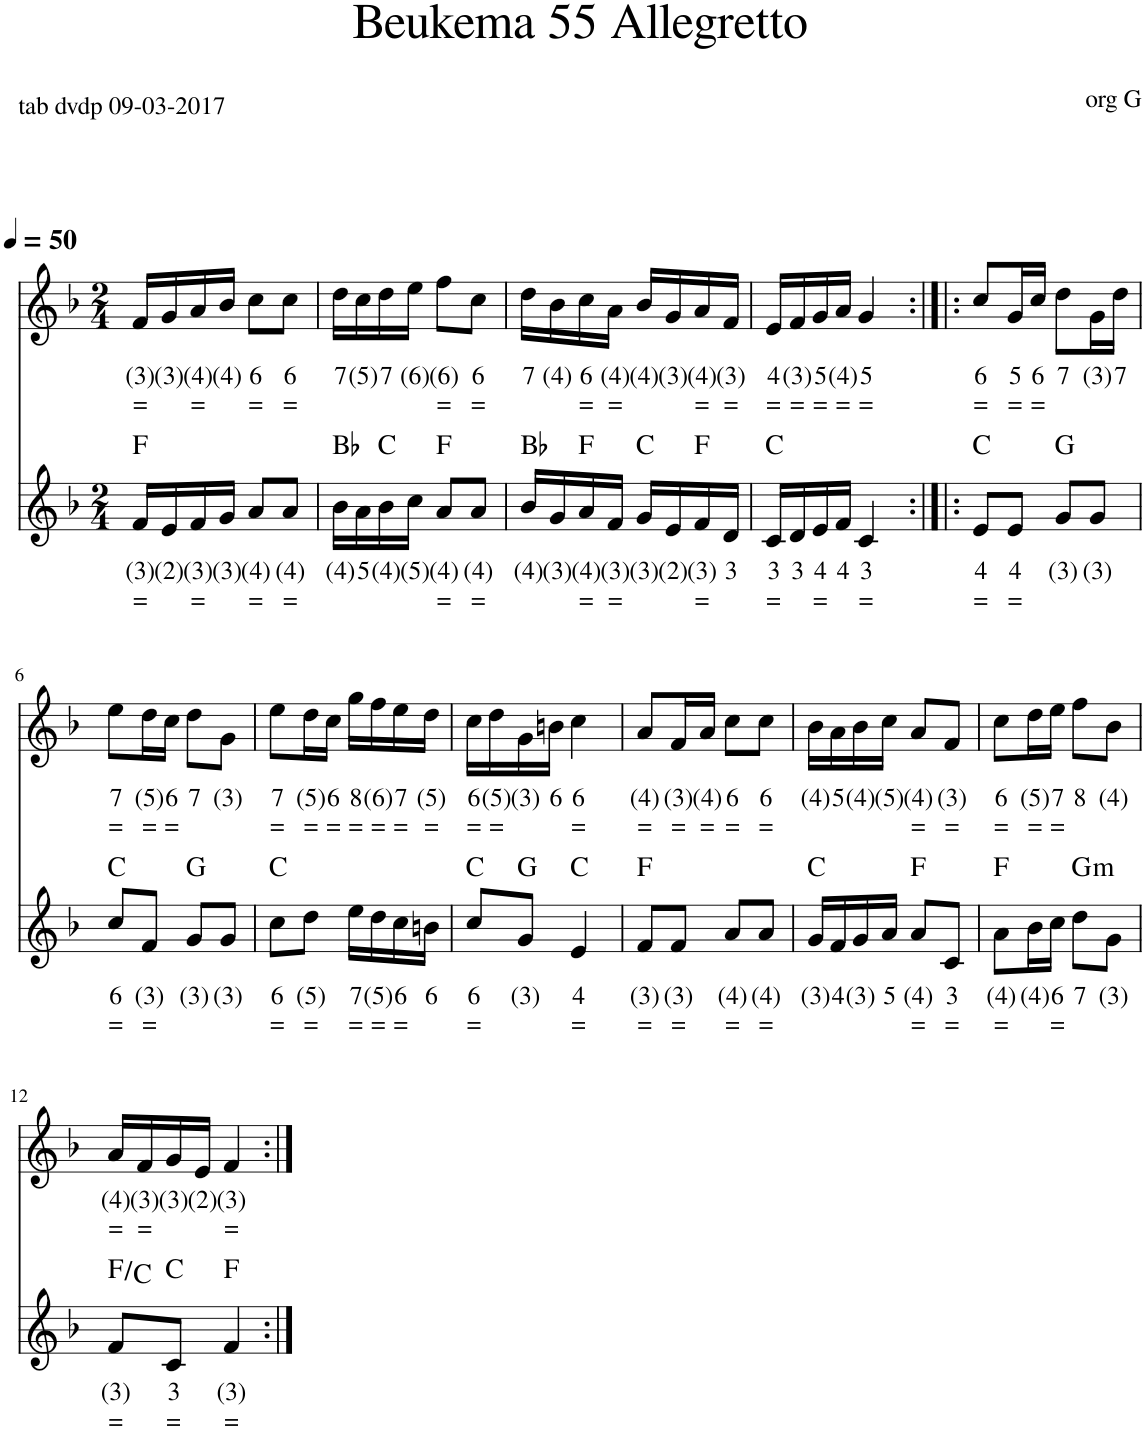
**kern	**text	**text	**harte	**kern	**text	**text
*part2	*part2	*part2	*part2	*part1	*part1	*part1
*staff2	*staff2	*staff2	*	*staff1	*staff1	*staff1
*I"Stem	*	*	*	*I"Stem	*	*
*clefG2	*	*	*	*clefG2	*	*
*k[b-]	*	*	*	*k[b-]	*	*
*M2/4	*	*	*	*M2/4	*	*
*MM50	*	*	*	*MM50	*	*
=1	=1	=1	=1	=1	=1	=1
!	!LO:LY:b	!LO:LY:b	!	!	!LO:LY:b	!LO:LY:b
16f/LL	(3)	=	F:maj	16f/LL	(3)	=
!	!LO:LY:b	!	!	!	!LO:LY:b	!
16e/	(2)	.	.	16g/	(3)	.
!	!LO:LY:b	!LO:LY:b	!	!	!LO:LY:b	!LO:LY:b
16f/	(3)	=	.	16a/	(4)	=
!	!LO:LY:b	!	!	!	!LO:LY:b	!
16g/JJ	(3)	.	.	16b-/JJ	(4)	.
!	!LO:LY:b	!LO:LY:b	!	!	!LO:LY:b	!LO:LY:b
8a/L	(4)	=	.	8cc\L	6	=
!	!LO:LY:b	!LO:LY:b	!	!	!LO:LY:b	!LO:LY:b
8a/J	(4)	=	.	8cc\J	6	=
=2	=2	=2	=2	=2	=2	=2
!	!LO:LY:b	!	!	!	!LO:LY:b	!
16b-\LL	(4)	.	Bb:maj	16dd\LL	7	.
!	!LO:LY:b	!	!	!	!LO:LY:b	!
16a\	5	.	.	16cc\	(5)	.
!	!LO:LY:b	!	!	!	!LO:LY:b	!
16b-\	(4)	.	C:maj	16dd\	7	.
!	!LO:LY:b	!	!	!	!LO:LY:b	!
16cc\JJ	(5)	.	.	16ee\JJ	(6)	.
!	!LO:LY:b	!LO:LY:b	!	!	!LO:LY:b	!LO:LY:b
8a/L	(4)	=	F:maj	8ff\L	(6)	=
!	!LO:LY:b	!LO:LY:b	!	!	!LO:LY:b	!LO:LY:b
8a/J	(4)	=	.	8cc\J	6	=
=3	=3	=3	=3	=3	=3	=3
!	!LO:LY:b	!	!	!	!LO:LY:b	!
16b-/LL	(4)	.	Bb:maj	16dd\LL	7	.
!	!LO:LY:b	!	!	!	!LO:LY:b	!
16g/	(3)	.	.	16b-\	(4)	.
!	!LO:LY:b	!LO:LY:b	!	!	!LO:LY:b	!LO:LY:b
16a/	(4)	=	F:maj	16cc\	6	=
!	!LO:LY:b	!LO:LY:b	!	!	!LO:LY:b	!LO:LY:b
16f/JJ	(3)	=	.	16a\JJ	(4)	=
!	!LO:LY:b	!	!	!	!LO:LY:b	!
16g/LL	(3)	.	C:maj	16b-/LL	(4)	.
!	!LO:LY:b	!	!	!	!LO:LY:b	!
16e/	(2)	.	.	16g/	(3)	.
!	!LO:LY:b	!LO:LY:b	!	!	!LO:LY:b	!LO:LY:b
16f/	(3)	=	F:maj	16a/	(4)	=
!	!LO:LY:b	!	!	!	!LO:LY:b	!LO:LY:b
16d/JJ	3	.	.	16f/JJ	(3)	=
=4	=4	=4	=4	=4	=4	=4
!	!LO:LY:b	!LO:LY:b	!	!	!LO:LY:b	!LO:LY:b
16c/LL	3	=	C:maj	16e/LL	4	=
!	!LO:LY:b	!	!	!	!LO:LY:b	!LO:LY:b
16d/	3	.	.	16f/	(3)	=
!	!LO:LY:b	!LO:LY:b	!	!	!LO:LY:b	!LO:LY:b
16e/	4	=	.	16g/	5	=
!	!LO:LY:b	!	!	!	!LO:LY:b	!LO:LY:b
16f/JJ	4	.	.	16a/JJ	(4)	=
!	!LO:LY:b	!LO:LY:b	!	!	!LO:LY:b	!LO:LY:b
4c/	3	=	.	4g/	5	=
=5:|!|:	=5:|!|:	=5:|!|:	=5:|!|:	=5:|!|:	=5:|!|:	=5:|!|:
!	!LO:LY:b	!LO:LY:b	!	!	!LO:LY:b	!LO:LY:b
8e/L	4	=	C:maj	8cc/L	6	=
!	!LO:LY:b	!LO:LY:b	!	!	!LO:LY:b	!LO:LY:b
8e/J	4	=	.	16g/L	5	=
!	!	!	!	!	!LO:LY:b	!LO:LY:b
.	.	.	.	16cc/JJ	6	=
!	!LO:LY:b	!	!	!	!LO:LY:b	!
8g/L	(3)	.	G:maj	8dd\L	7	.
!	!LO:LY:b	!	!	!	!LO:LY:b	!
8g/J	(3)	.	.	16g\L	(3)	.
!	!	!	!	!	!LO:LY:b	!
.	.	.	.	16dd\JJ	7	.
!!LO:LB:g=z
=6	=6	=6	=6	=6	=6	=6
!	!LO:LY:b	!LO:LY:b	!	!	!LO:LY:b	!LO:LY:b
8cc/L	6	=	C:maj	8ee\L	7	=
!	!LO:LY:b	!LO:LY:b	!	!	!LO:LY:b	!LO:LY:b
8f/J	(3)	=	.	16dd\L	(5)	=
!	!	!	!	!	!LO:LY:b	!LO:LY:b
.	.	.	.	16cc\JJ	6	=
!	!LO:LY:b	!	!	!	!LO:LY:b	!
8g/L	(3)	.	G:maj	8dd\L	7	.
!	!LO:LY:b	!	!	!	!LO:LY:b	!
8g/J	(3)	.	.	8g\J	(3)	.
=7	=7	=7	=7	=7	=7	=7
!	!LO:LY:b	!LO:LY:b	!	!	!LO:LY:b	!LO:LY:b
8cc\L	6	=	C:maj	8ee\L	7	=
!	!LO:LY:b	!LO:LY:b	!	!	!LO:LY:b	!LO:LY:b
8dd\J	(5)	=	.	16dd\L	(5)	=
!	!	!	!	!	!LO:LY:b	!LO:LY:b
.	.	.	.	16cc\JJ	6	=
!	!LO:LY:b	!LO:LY:b	!	!	!LO:LY:b	!LO:LY:b
16ee\LL	7	=	.	16gg\LL	8	=
!	!LO:LY:b	!LO:LY:b	!	!	!LO:LY:b	!LO:LY:b
16dd\	(5)	=	.	16ff\	(6)	=
!	!LO:LY:b	!LO:LY:b	!	!	!LO:LY:b	!LO:LY:b
16cc\	6	=	.	16ee\	7	=
!	!LO:LY:b	!	!	!	!LO:LY:b	!LO:LY:b
16bn\JJ	6	.	.	16dd\JJ	(5)	=
=8	=8	=8	=8	=8	=8	=8
!	!LO:LY:b	!LO:LY:b	!	!	!LO:LY:b	!LO:LY:b
8cc/L	6	=	C:maj	16cc\LL	6	=
!	!	!	!	!	!LO:LY:b	!LO:LY:b
.	.	.	.	16dd\	(5)	=
!	!LO:LY:b	!	!	!	!LO:LY:b	!
8g/J	(3)	.	G:maj	16g\	(3)	.
!	!	!	!	!	!LO:LY:b	!
.	.	.	.	16bn\JJ	6	.
!	!LO:LY:b	!LO:LY:b	!	!	!LO:LY:b	!LO:LY:b
4e/	4	=	C:maj	4cc\	6	=
=9	=9	=9	=9	=9	=9	=9
!	!LO:LY:b	!LO:LY:b	!	!	!LO:LY:b	!LO:LY:b
8f/L	(3)	=	F:maj	8a/L	(4)	=
!	!LO:LY:b	!LO:LY:b	!	!	!LO:LY:b	!LO:LY:b
8f/J	(3)	=	.	16f/L	(3)	=
!	!	!	!	!	!LO:LY:b	!LO:LY:b
.	.	.	.	16a/JJ	(4)	=
!	!LO:LY:b	!LO:LY:b	!	!	!LO:LY:b	!LO:LY:b
8a/L	(4)	=	.	8cc\L	6	=
!	!LO:LY:b	!LO:LY:b	!	!	!LO:LY:b	!LO:LY:b
8a/J	(4)	=	.	8cc\J	6	=
=10	=10	=10	=10	=10	=10	=10
!	!LO:LY:b	!	!	!	!LO:LY:b	!
16g/LL	(3)	.	C:maj	16b-\LL	(4)	.
!	!LO:LY:b	!	!	!	!LO:LY:b	!
16f/	4	.	.	16a\	5	.
!	!LO:LY:b	!	!	!	!LO:LY:b	!
16g/	(3)	.	.	16b-\	(4)	.
!	!LO:LY:b	!	!	!	!LO:LY:b	!
16a/JJ	5	.	.	16cc\JJ	(5)	.
!	!LO:LY:b	!LO:LY:b	!	!	!LO:LY:b	!LO:LY:b
8a/L	(4)	=	F:maj	8a/L	(4)	=
!	!LO:LY:b	!LO:LY:b	!	!	!LO:LY:b	!LO:LY:b
8c/J	3	=	.	8f/J	(3)	=
=11	=11	=11	=11	=11	=11	=11
!	!LO:LY:b	!LO:LY:b	!	!	!LO:LY:b	!LO:LY:b
8a\L	(4)	=	F:maj	8cc\L	6	=
!	!LO:LY:b	!	!	!	!LO:LY:b	!LO:LY:b
16b-\L	(4)	.	.	16dd\L	(5)	=
!	!LO:LY:b	!LO:LY:b	!	!	!LO:LY:b	!LO:LY:b
16cc\JJ	6	=	.	16ee\JJ	7	=
!	!LO:LY:b	!	!LO:H:kt=m	!	!LO:LY:b	!
8dd\L	7	.	G:min	8ff\L	8	.
!	!LO:LY:b	!	!	!	!LO:LY:b	!
8g\J	(3)	.	.	8b-\J	(4)	.
!!LO:LB:g=z
=12	=12	=12	=12	=12	=12	=12
!	!LO:LY:b	!LO:LY:b	!	!	!LO:LY:b	!LO:LY:b
8f/L	(3)	=	F:maj/5	16a/LL	(4)	=
!	!	!	!	!	!LO:LY:b	!LO:LY:b
.	.	.	.	16f/	(3)	=
!	!LO:LY:b	!LO:LY:b	!	!	!LO:LY:b	!
8c/J	3	=	C:maj	16g/	(3)	.
!	!	!	!	!	!LO:LY:b	!
.	.	.	.	16e/JJ	(2)	.
!	!LO:LY:b	!LO:LY:b	!	!	!LO:LY:b	!LO:LY:b
4f/	(3)	=	F:maj	4f/	(3)	=
=:|!	=:|!	=:|!	=:|!	=:|!	=:|!	=:|!
*-	*-	*-	*-	*-	*-	*-
